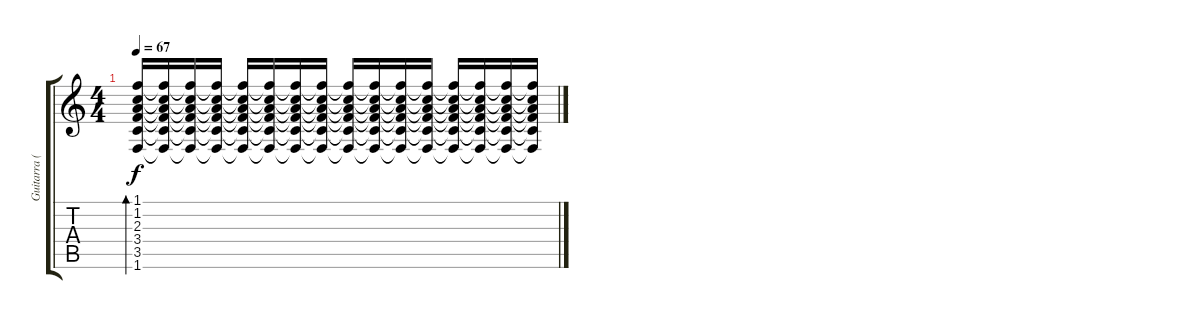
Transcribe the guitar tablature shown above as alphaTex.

\track ("Guitarra (Evan)" "Guitarra (") {instrument acousticguitarsteel}
\staff {score tabs}
\tuning (E4 B3 G3 D3 A2 E2) {hide}
\ts (4 4)
\tempo 67
\clef g2
\ks c
(1.1 1.2 2.3 3.4 3.5 1.6).16{bd 240 dy f} (1.1{t} 1.2{t} 2.3{t} 3.4{t} 3.5{t} 1.6{t}).16 (1.1{t} 1.2{t} 2.3{t} 3.4{t} 3.5{t} 1.6{t}).16 (1.1{t} 1.2{t} 2.3{t} 3.4{t} 3.5{t} 1.6{t}).16 (1.1{t} 1.2{t} 2.3{t} 3.4{t} 3.5{t} 1.6{t}).16 (1.1{t} 1.2{t} 2.3{t} 3.4{t} 3.5{t} 1.6{t}).16 (1.1{t} 1.2{t} 2.3{t} 3.4{t} 3.5{t} 1.6{t}).16 (1.1{t} 1.2{t} 2.3{t} 3.4{t} 3.5{t} 1.6{t}).16 (1.1{t} 1.2{t} 2.3{t} 3.4{t} 3.5{t} 1.6{t}).16 (1.1{t} 1.2{t} 2.3{t} 3.4{t} 3.5{t} 1.6{t}).16 (1.1{t} 1.2{t} 2.3{t} 3.4{t} 3.5{t} 1.6{t}).16 (1.1{t} 1.2{t} 2.3{t} 3.4{t} 3.5{t} 1.6{t}).16 (1.1{t} 1.2{t} 2.3{t} 3.4{t} 3.5{t} 1.6{t}).16 (1.1{t} 1.2{t} 2.3{t} 3.4{t} 3.5{t} 1.6{t}).16 (1.1{t} 1.2{t} 2.3{t} 3.4{t} 3.5{t} 1.6{t}).16 (1.1{t} 1.2{t} 2.3{t} 3.4{t} 3.5{t} 1.6{t}).16
